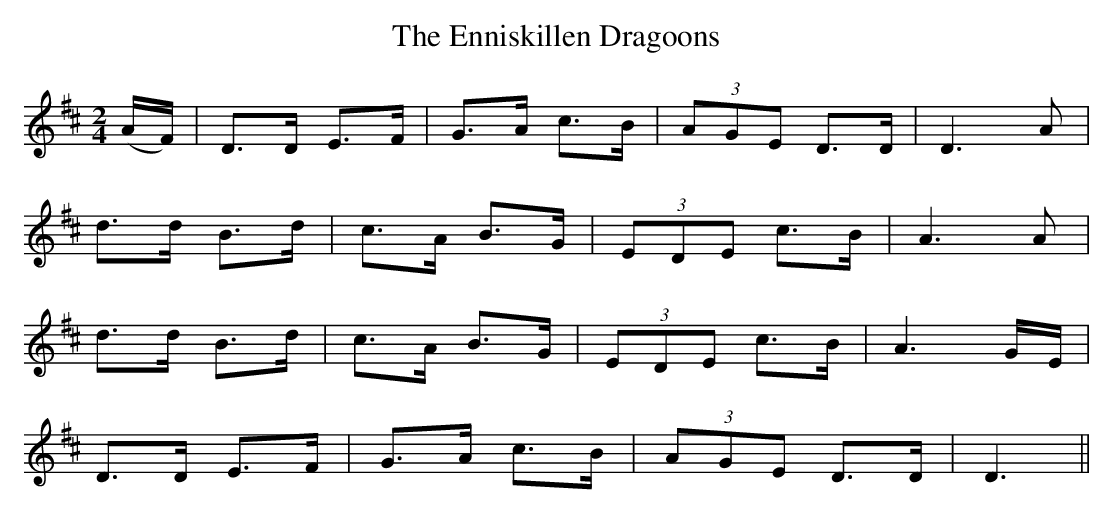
X:1
T: The Enniskillen Dragoons
M:2/4
L:1/8
K:D
(A/F/) | D>D E>F | G>A c>B | (3AGE D>D | D3 A |
d>d B>d | c>A B>G | (3EDE c>B | A3 A |
d>d B>d | c>A B>G | (3EDE c>B | A3 G/E/ |
D>D E>F | G>A c>B | (3AGE D>D | D3 ||
